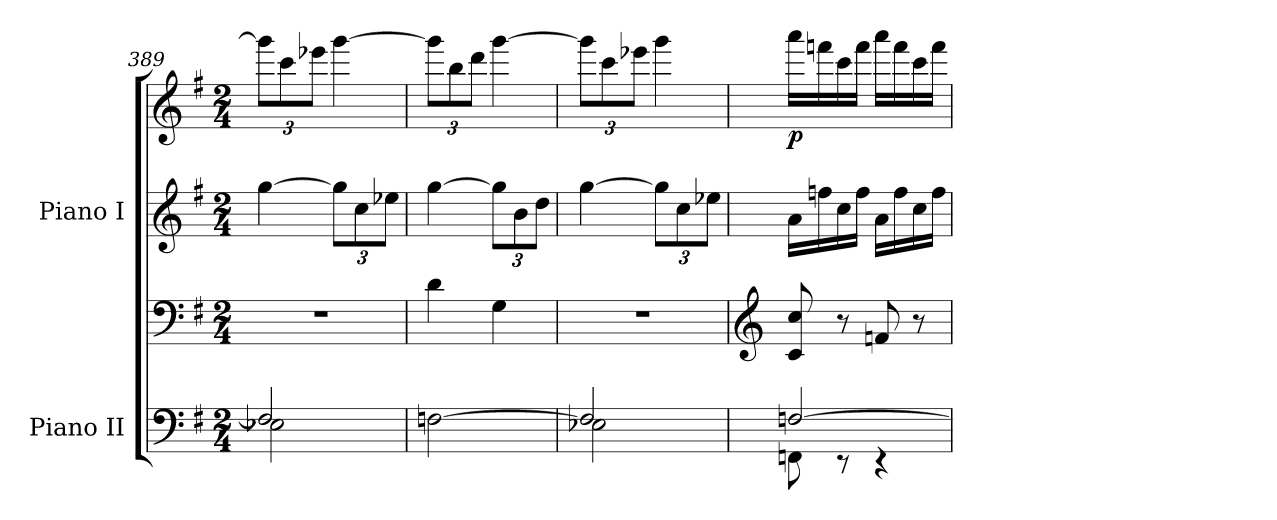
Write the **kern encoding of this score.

**kern	**kern	**kern	**kern	**dynam
*part2	*part2	*part1	*part1	*part1
*staff4	*staff3	*staff2	*staff1	*staff1/2
*I"Piano II	*	*I"Piano I	*	*
*I'Pno. II	*	*I'Pno. I	*	*
*clefF4	*clefF4	*clefG2	*clefG2	*
*k[f#]	*k[f#]	*k[f#]	*k[f#]	*
*M2/4	*M2/4	*M2/4	*M2/4	*
=389	=389	=389	=389	=389
*^	*	*	*	*
*	*	*	*	*Xbrackettup	*
2F!/]	2E-X!\	2r	[4gg\	12ggg\L]	.
.	.	.	.	12ccc\	.
.	.	.	.	12eee-X\J	.
*	*	*	*Xbrackettup	*	*
.	.	.	12gg\L]	[4ggg\	.
.	.	.	12cc\	.	.
.	.	.	12ee-X\J	.	.
*v	*v	*	*	*	*
=390	=390	=390	=390	=390
[2Fn!\	4d!\	[4gg\	12ggg\L]	.
.	.	.	12bb\	.
.	.	.	12ddd\J	.
.	4G!\	12gg\L]	[4ggg\	.
.	.	12b\	.	.
.	.	12dd\J	.	.
=391	=391	=391	=391	=391
*^	*	*	*	*
2F!/]	2E-X!\	2r	[4gg\	12ggg\L]	.
.	.	.	.	12ccc\	.
.	.	.	.	12eee-X\J	.
.	.	.	12gg\L]	4ggg\	.
.	.	.	12cc\	.	.
.	.	.	12ee-X\J	.	.
!!LO:LB:g=z
=392	=392	=392	=392	=392	=392
*	*	*clefG2	*	*	*
!	!	!	!	!	!LO:DY:b
[2Fn!/	8FFn!\	8c!/ 8cc!/	16a\LL	16aaa\LL	p
.	.	.	16ffn\	16fffn\	.
.	8r	8r	16cc\	16ccc\	.
.	.	.	16ff\JJ	16fff\JJ	.
.	4r	8fn!/	16a\LL	16aaa\LL	.
.	.	.	16ff\	16fff\	.
.	.	8r	16cc\	16ccc\	.
.	.	.	16ff\JJ	16fff\JJ	.
*v	*v	*	*	*	*
=	=	=	=	=
*-	*-	*-	*-	*-
